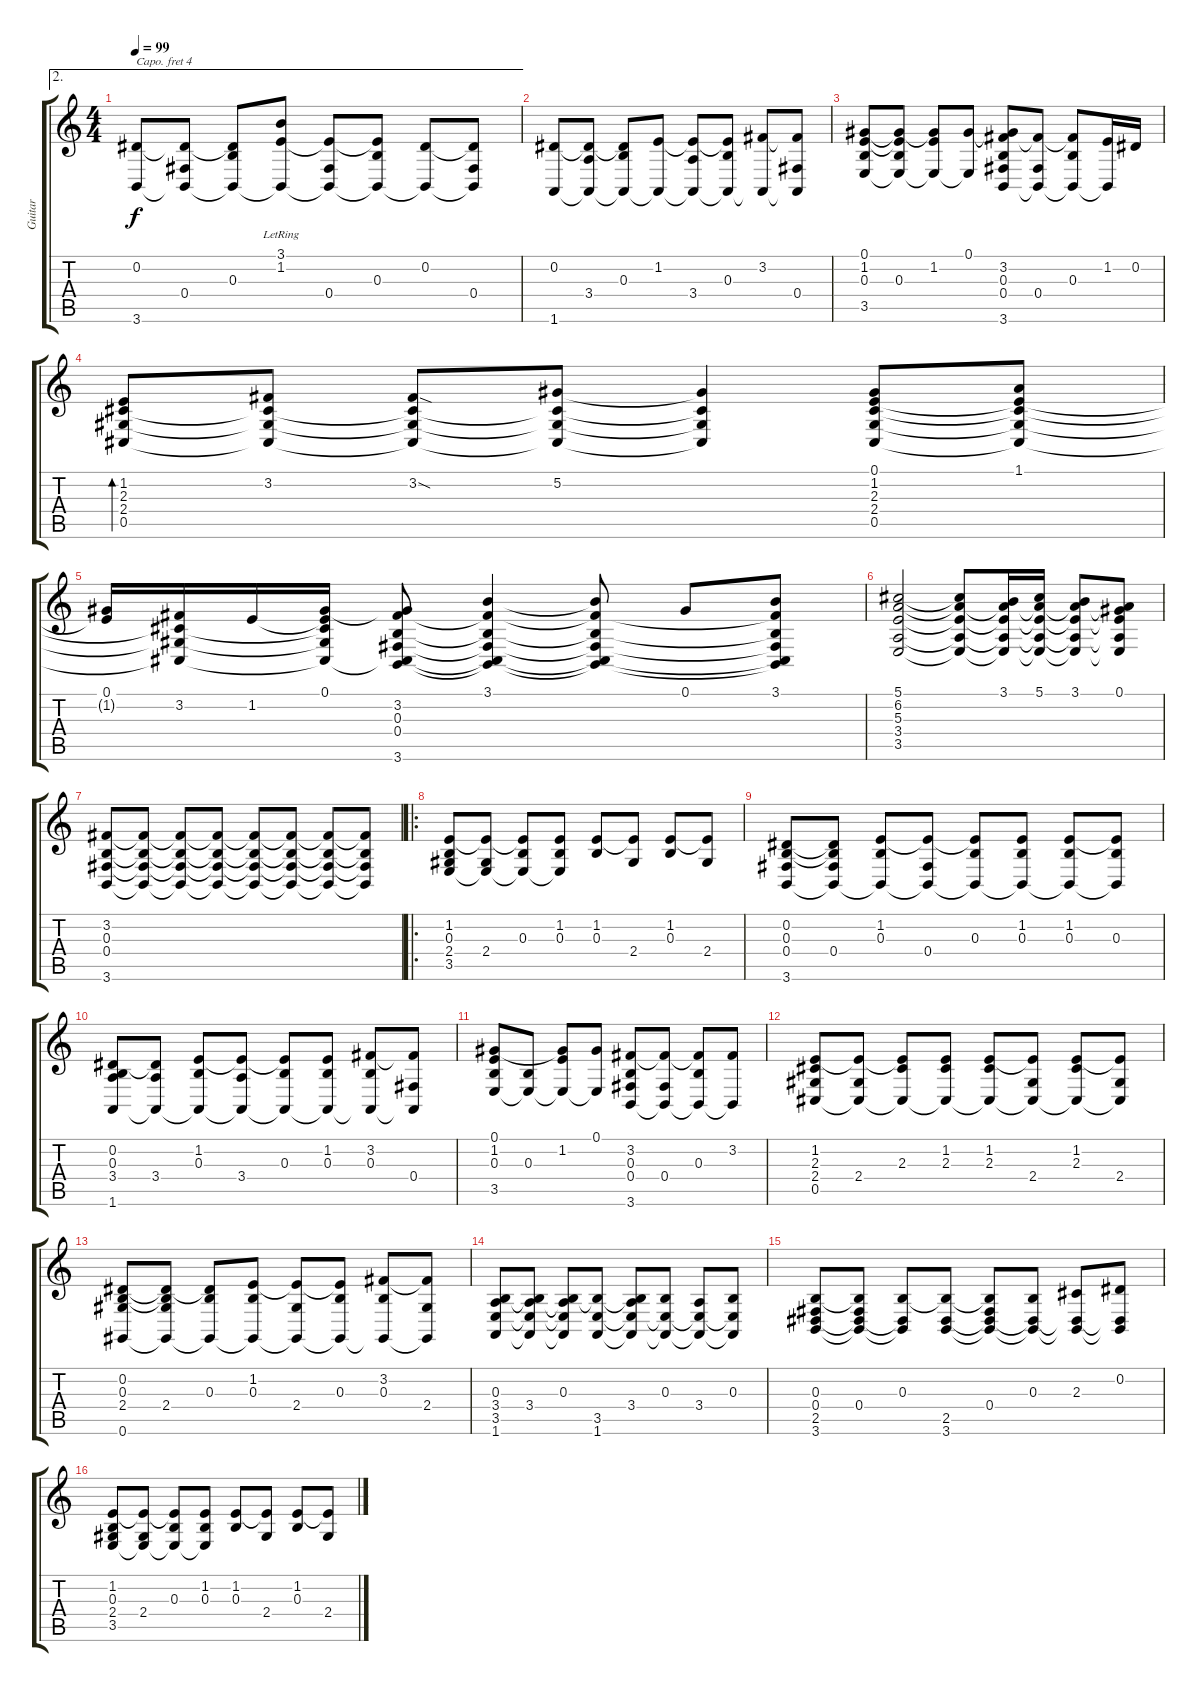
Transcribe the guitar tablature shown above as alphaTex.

\track ("Guitar" "Guitar") {instrument brightacousticpiano}
\staff {score tabs}
\capo 4
\tuning (E4 B3 G3 D3 A2 E2) {hide}
\ae 2
\ts (4 4)
\tempo 99
\clef g2
\ks c
(0.2 3.6).8{dy f} (0.2{t} 0.4 3.6{t}).8 (0.2{t} 0.3 3.6{t}).8 (3.1{lr} 1.2 3.6{t}).8 (1.2{t} 0.4 3.6{t}).8 (1.2{t} 0.3 3.6{t}).8 (0.2 3.6{t}).8 (0.2{t} 0.4 3.6{t}).8 |
(0.2 1.6).8 (0.2{t} 3.4 1.6{t}).8 (0.2{t} 0.3 1.6{t}).8 (1.2 1.6{t}).8 (1.2{t} 3.4 1.6{t}).8 (1.2{t} 0.3 1.6{t}).8 (3.2 1.6{t}).8 (3.2{t} 0.4 1.6{t}).8 |
(0.1 1.2 0.3 3.5).8 (0.1{t} 1.2{t} 0.3 3.5{t}).8 (0.1{t} 1.2 3.5{t}).8 (0.1 3.5{t}).8 (0.1{t} 3.2 0.3 0.4 3.6).8 (3.2{t} 0.4 3.6{t}).8 (3.2{t} 0.3 3.6{t}).8 (1.2 3.6{t}).16 0.2.16 |
(1.2 2.3 2.4 0.5).8{bd 240} (3.2 2.3{t} 2.4{t} 0.5{t}).8 (3.2{sod} 2.3{t} 2.4{t} 0.5{t}).8 (5.2 2.3{t} 2.4{t} 0.5{t}).8 (5.2{t} 2.3{t} 2.4{t} 0.5{t}).4 (0.1 1.2 2.3 2.4 0.5).8 (1.1 1.2{t} 2.3{t} 2.4{t} 0.5{t}).8 |
(0.1 1.2{t}).16 (3.2 2.3{t} 2.4{t} 0.5{t}).16 1.2.16 (0.1 1.2{t} 2.3{t} 2.4{t} 0.5{t}).16 (0.1{t} 3.2 0.3 0.4 0.5{t} 3.6).8 (3.1 3.2{t} 0.3{t} 0.4{t} 0.5{t} 3.6{t}).4 (3.1{t} 3.2{t} 0.3{t} 0.4{t} 0.5{t} 3.6{t}).8 0.1.8 (3.1 3.2{t} 0.3{t} 0.4{t} 0.5{t} 3.6{t}).8 |
(5.1 6.2 5.3 3.4 3.5).2 (5.1{t} 6.2{t} 5.3{t} 3.4{t} 3.5{t}).8 (3.1 6.2{t} 5.3{t} 3.4{t} 3.5{t}).16 (5.1 6.2{t} 5.3{t} 3.4{t} 3.5{t}).16 (3.1 6.2{t} 5.3{t} 3.4{t} 3.5{t}).8 (0.1 6.2{t} 5.3{t} 3.4{t} 3.5{t}).8 |
(3.2 0.3 0.4 3.6).8 (3.2{t} 0.3{t} 0.4{t} 3.6{t}).8 (3.2{t} 0.3{t} 0.4{t} 3.6{t}).8 (3.2{t} 0.3{t} 0.4{t} 3.6{t}).8 (3.2{t} 0.3{t} 0.4{t} 3.6{t}).8 (3.2{t} 0.3{t} 0.4{t} 3.6{t}).8 (3.2{t} 0.3{t} 0.4{t} 3.6{t}).8 (3.2{t} 0.3{t} 0.4{t} 3.6{t}).8 |
\ro
(1.2 0.3 2.4 3.5).8 (1.2{t} 2.4 3.5{t}).8 (1.2{t} 0.3 3.5{t}).8 (1.2 0.3 3.5{t}).8 (1.2 0.3).8 (1.2{t} 2.4).8 (1.2 0.3).8 (1.2{t} 2.4).8 |
(0.2 0.3 0.4 3.6).8 (0.2{t} 0.3{t} 0.4 3.6{t}).8 (1.2 0.3 3.6{t}).8 (1.2{t} 0.4 3.6{t}).8 (1.2{t} 0.3 3.6{t}).8 (1.2 0.3 3.6{t}).8 (1.2 0.3 3.6{t}).8 (1.2{t} 0.3 3.6{t}).8 |
(0.2 0.3 3.4 1.6).8 (0.2{t} 3.4 1.6{t}).8 (1.2 0.3 1.6{t}).8 (1.2{t} 3.4 1.6{t}).8 (1.2{t} 0.3 1.6{t}).8 (1.2 0.3 1.6{t}).8 (3.2 0.3 1.6{t}).8 (3.2{t} 0.4 1.6{t}).8 |
(0.1 1.2 0.3 3.5).8 (0.3 3.5{t}).8 (0.1{t} 1.2 3.5{t}).8 (0.1 3.5{t}).8 (3.2 0.3 0.4 3.6).8 (3.2{t} 0.4 3.6{t}).8 (3.2{t} 0.3 3.6{t}).8 (3.2 3.6{t}).8 |
(1.2 2.3 2.4 0.5).8 (1.2{t} 2.4 0.5{t}).8 (1.2{t} 2.3 0.5{t}).8 (1.2 2.3 0.5{t}).8 (1.2 2.3 0.5{t}).8 (1.2{t} 2.4 0.5{t}).8 (1.2 2.3 0.5{t}).8 (1.2{t} 2.4 0.5{t}).8 |
(0.2 0.3 2.4 0.6).8 (0.2{t} 0.3{t} 2.4 0.6{t}).8 (0.2{t} 0.3 0.6{t}).8 (1.2 0.3 0.6{t}).8 (1.2{t} 2.4 0.6{t}).8 (1.2{t} 0.3 0.6{t}).8 (3.2 0.3 0.6{t}).8 (3.2{t} 2.4 0.6{t}).8 |
(0.3 3.4 3.5 1.6).8 (0.3{t} 3.4 3.5{t} 1.6{t}).8 (0.3 3.4{t} 3.5{t} 1.6{t}).8 (0.3{t} 3.5 1.6).8 (0.3{t} 3.4 3.5{t} 1.6{t}).8 (0.3 3.5{t} 1.6{t}).8 (3.4 3.5{t} 1.6{t}).8 (0.3 3.5{t} 1.6{t}).8 |
(0.3 0.4 2.5 3.6).8 (0.3{t} 0.4 2.5{t} 3.6{t}).8 (0.3 2.5{t} 3.6{t}).8 (0.3{t} 2.5 3.6).8 (0.3{t} 0.4 2.5{t} 3.6{t}).8 (0.3 2.5{t} 3.6{t}).8 (2.3 2.5{t} 3.6{t}).8 (0.2 2.5{t} 3.6{t}).8 |
(1.2 0.3 2.4 3.5).8 (1.2{t} 2.4 3.5{t}).8 (1.2{t} 0.3 3.5{t}).8 (1.2 0.3 3.5{t}).8 (1.2 0.3).8 (1.2{t} 2.4).8 (1.2 0.3).8 (1.2{t} 2.4).8
